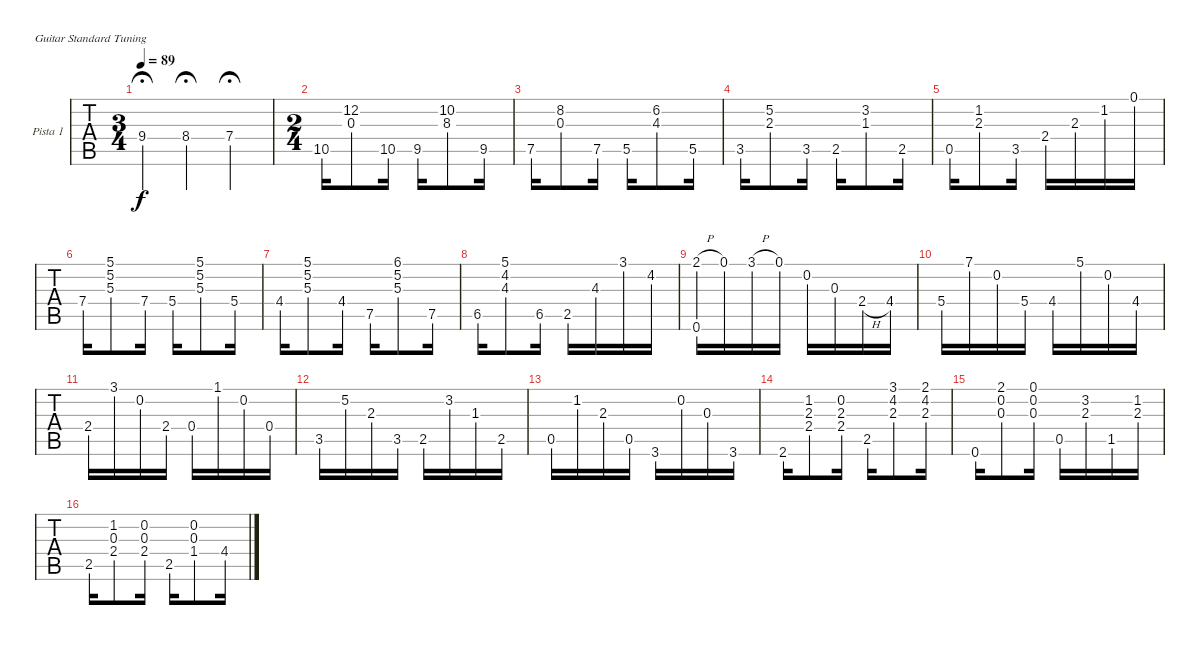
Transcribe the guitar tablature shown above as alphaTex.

\bracketExtendMode nobrackets
\firstSystemTrackNameOrientation horizontal
\otherSystemsTrackNameOrientation horizontal
\track ("Pista 1" "Pista 1") {instrument acousticguitarsteel}
\staff {tabs}
\tuning (E4 B3 G3 D3 A2 E2)
\ts (3 4)
\beaming (8 2 2 2)
\tempo 89
\clef g2
\ks g
9.4.4{dy f fermata (medium 0.5) instrument acousticguitarsteel} 8.4.4{fermata (medium 0.5)} 7.4.4{fermata (medium 0.5)} |
\ts (2 4)
\beaming (8 2 2)
10.5.16 (12.2 0.3).8 10.5.16 9.5.16 (10.2 8.3).8 9.5.16 |
7.5.16 (8.2 0.3).8 7.5.16 5.5.16 (6.2 4.3).8 5.5.16 |
3.5.16 (5.2 2.3).8 3.5.16 2.5.16 (3.2 1.3).8 2.5.16 |
0.5.16 (1.2 2.3).8 3.5.16 2.4.16 2.3.16 1.2.16 0.1.16 |
7.4.16 (5.1 5.2 5.3).8 7.4.16 5.4.16 (5.1 5.2 5.3).8 5.4.16 |
4.4.16 (5.1 5.2 5.3).8 4.4.16 7.5.16 (6.1 5.2 5.3).8 7.5.16 |
6.5.16 (5.1 4.2 4.3).8 6.5.16 2.5.16 4.3.16 3.1.16 4.2.16 |
(2.1{h} 0.6).16 0.1.16 3.1{h}.16 0.1.16 0.2.16 0.3.16 2.4{h}.16 4.4.16 |
5.4.16 7.1.16 0.2.16 5.4.16 4.4.16 5.1.16 0.2.16 4.4.16 |
2.4.16 3.1.16 0.2.16 2.4.16 0.4.16 1.1.16 0.2.16 0.4.16 |
3.5.16 5.2.16 2.3.16 3.5.16 2.5.16 3.2.16 1.3.16 2.5.16 |
0.5.16 1.2.16 2.3.16 0.5.16 3.6.16 0.2.16 0.3.16 3.6.16 |
2.6.16 (1.2 2.3 2.4).8 (0.2 2.3 2.4).16 2.5.16 (3.1 4.2 2.3).8 (2.1 4.2 2.3).16 |
0.6.16 (2.1 0.2 0.3).8 (0.1 0.2 0.3).16 0.5.16 (3.2 2.3).16 1.5.16 (1.2 2.3).16 |
2.5.16 (1.2 0.3 2.4).8 (0.2 0.3 2.4).16 2.5.16 (0.2 0.3 1.4).8 4.4.16
